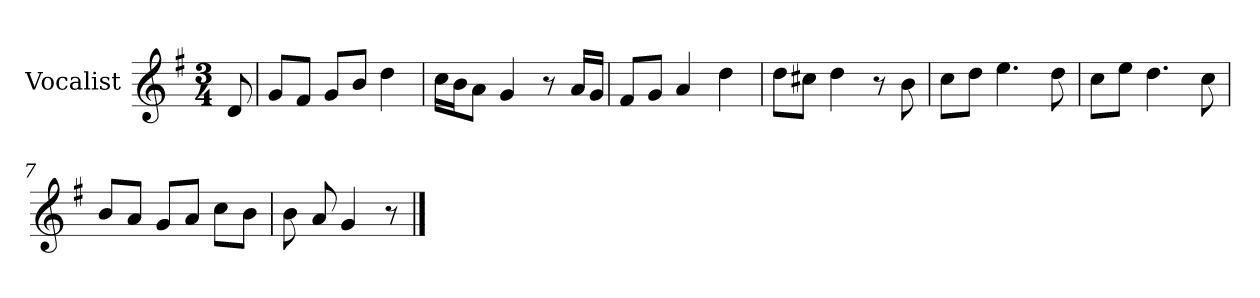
**kern
*part1
*staff1
*I"Vocalist
*k[f#]
*G:
*M3/4
=
8d
=1
8gL
8f#J
8gL
8bJ
4dd
=2
16ccLL
16bJ
8aJ
4g
8r
16aLL
16gJJ
=3
8f#L
8gJ
4a
4dd
=4
8ddL
8cc#XJ
4dd
8r
8b
=5
8ccL
8ddJ
4.ee
8dd
=6
8ccL
8eeJ
4.dd
8cc
=7
8bL
8aJ
8gL
8aJ
8ccL
8bJ
=8
8b
8a
4g
8r
==
*-
